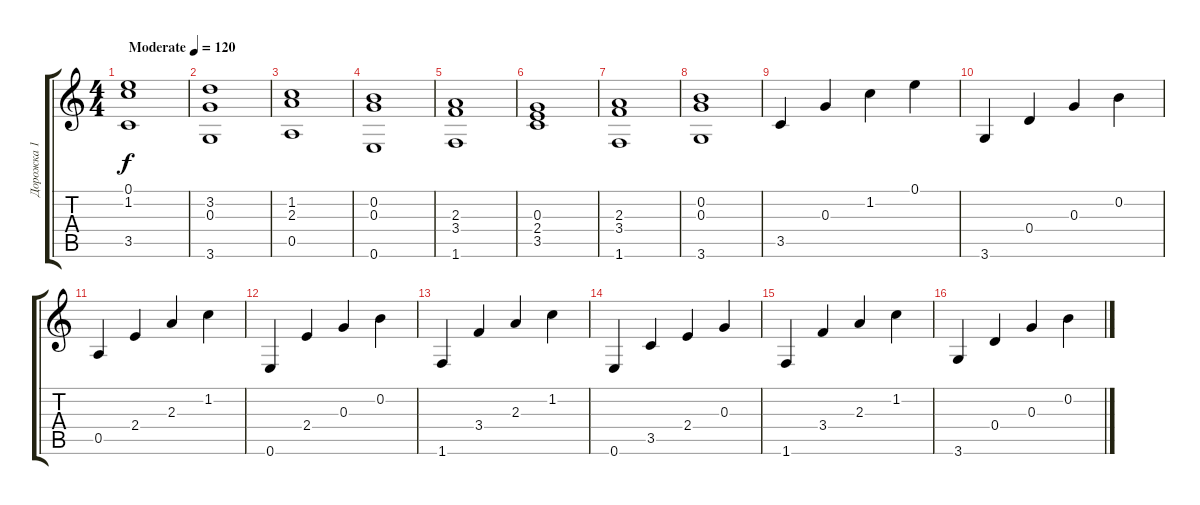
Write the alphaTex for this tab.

\track ("Дорожка 1" "Дорожка 1") {instrument acousticguitarsteel}
\staff {score tabs}
\tuning (E4 B3 G3 D3 A2 E2) {hide}
\ts (4 4)
\tempo (120 "Moderate")
\clef g2
\ks c
(0.1 1.2 3.5).1{dy f instrument acousticguitarsteel} |
(3.2 0.3 3.6).1 |
(1.2 2.3 0.5).1 |
(0.2 0.3 0.6).1 |
(2.3 3.4 1.6).1 |
(0.3 2.4 3.5).1 |
(2.3 3.4 1.6).1 |
(0.2 0.3 3.6).1 |
3.5.4 0.3.4 1.2.4 0.1.4 |
3.6.4 0.4.4 0.3.4 0.2.4 |
0.5.4 2.4.4 2.3.4 1.2.4 |
0.6.4 2.4.4 0.3.4 0.2.4 |
1.6.4 3.4.4 2.3.4 1.2.4 |
0.6.4 3.5.4 2.4.4 0.3.4 |
1.6.4 3.4.4 2.3.4 1.2.4 |
3.6.4 0.4.4 0.3.4 0.2.4
